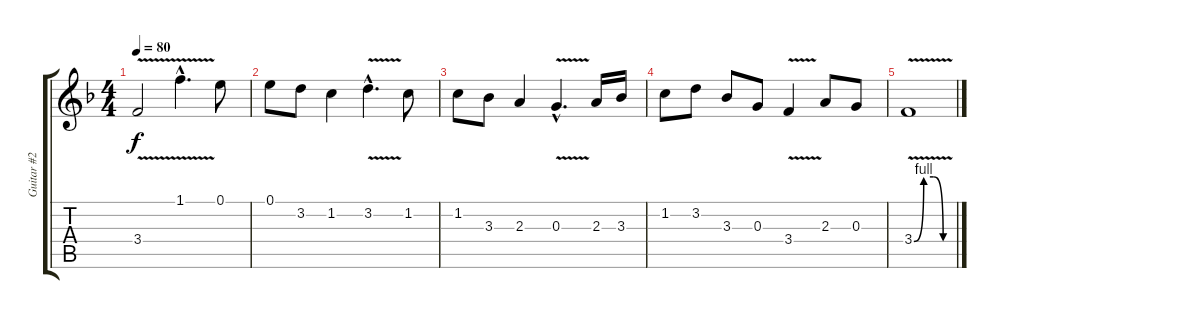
\track ("Guitar #2" "Guitar #2") {instrument overdrivenguitar}
\staff {score tabs}
\tuning (E4 B3 G3 D3 A2 E2) {hide}
\ts (4 4)
\tempo 80
\clef g2
\ks f
3.4{v}.2{dy f} 1.1{v hac}.4{d} 0.1.8 |
0.1.8 3.2.8 1.2.4 3.2{v hac}.4{d} 1.2.8 |
1.2.8 3.3.8 2.3.4 0.3{v hac}.4{d} 2.3.16 3.3.16 |
1.2.8 3.2.8 3.3.8 0.3.8 3.4{v}.4 2.3.8 0.3.8 |
3.4{be (custom 0 0 15 4 30 4 45 0 60 0) v}.1
